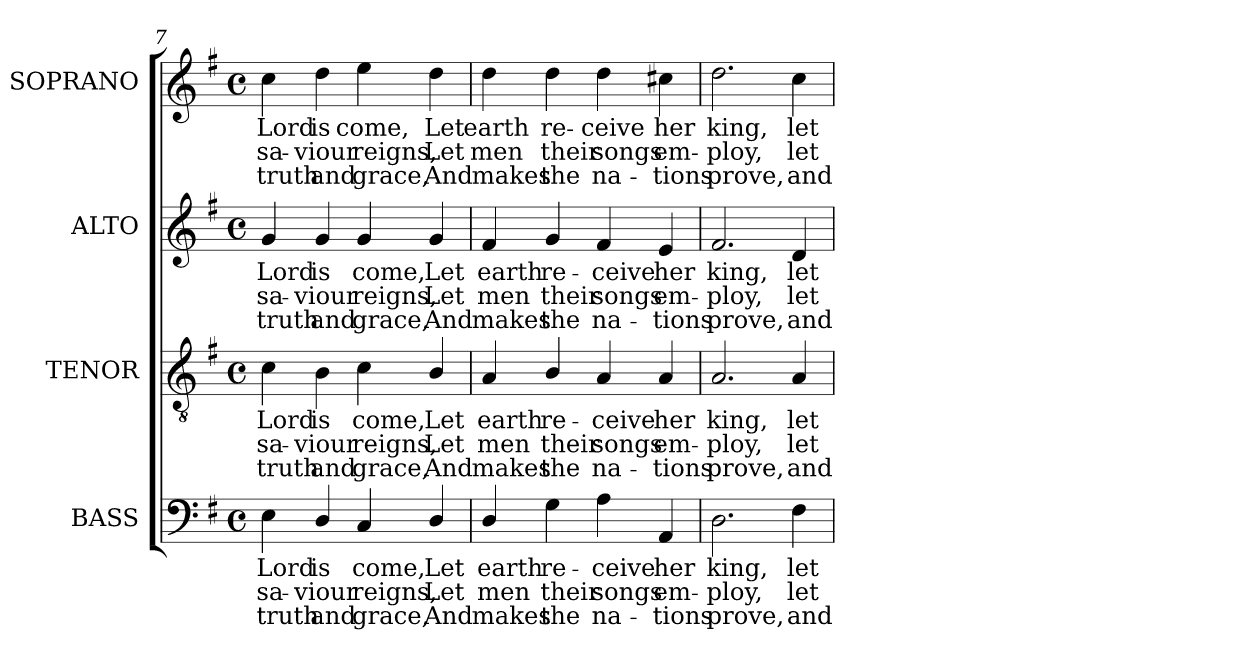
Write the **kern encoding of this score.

**kern	**text	**text	**text	**kern	**text	**text	**text	**kern	**text	**text	**text	**kern	**text	**text	**text
*part4	*part4	*part4	*part4	*part3	*part3	*part3	*part3	*part2	*part2	*part2	*part2	*part1	*part1	*part1	*part1
*staff4	*staff4	*staff4	*staff4	*staff3	*staff3	*staff3	*staff3	*staff2	*staff2	*staff2	*staff2	*staff1	*staff1	*staff1	*staff1
*I"BASS	*	*	*	*I"TENOR	*	*	*	*I"ALTO	*	*	*	*I"SOPRANO	*	*	*
*I'B.	*	*	*	*I'T.	*	*	*	*I'A.	*	*	*	*I'S.	*	*	*
*clefF4	*	*	*	*clefGv2	*	*	*	*clefG2	*	*	*	*clefG2	*	*	*
*	*	*	*	*ITrd7c12	*	*	*	*	*	*	*	*	*	*	*
*k[f#]	*	*	*	*k[f#]	*	*	*	*k[f#]	*	*	*	*k[f#]	*	*	*
*G:	*	*	*	*G:	*	*	*	*G:	*	*	*	*G:	*	*	*
*M4/4	*	*	*	*M4/4	*	*	*	*M4/4	*	*	*	*M4/4	*	*	*
*met(c)	*	*	*	*met(c)	*	*	*	*met(c)	*	*	*	*met(c)	*	*	*
=7	=7	=7	=7	=7	=7	=7	=7	=7	=7	=7	=7	=7	=7	=7	=7
!	!LO:LY:b:color=#000000	!LO:LY:b:color=#000000	!LO:LY:b:color=#000000	!	!	!	!	!	!	!	!	!	!	!	!
!	!	!	!	!	!LO:LY:b:color=#000000	!LO:LY:b:color=#000000	!LO:LY:b:color=#000000	!	!	!	!	!	!	!	!
!	!	!	!	!	!	!	!	!	!LO:LY:b:color=#000000	!LO:LY:b:color=#000000	!LO:LY:b:color=#000000	!	!	!	!
!	!	!	!	!	!	!	!	!	!	!	!	!	!LO:LY:b:color=#000000	!LO:LY:b:color=#000000	!LO:LY:b:color=#000000
4Ei\	Lord	sa-	truth	4Ci\	Lord	sa-	truth	4gi/	Lord	sa-	truth	4cci\	Lord	sa-	truth
!	!LO:LY:b:color=#000000	!LO:LY:b:color=#000000	!LO:LY:b:color=#000000	!	!	!	!	!	!	!	!	!	!	!	!
!	!	!	!	!	!LO:LY:b:color=#000000	!LO:LY:b:color=#000000	!LO:LY:b:color=#000000	!	!	!	!	!	!	!	!
!	!	!	!	!	!	!	!	!	!LO:LY:b:color=#000000	!LO:LY:b:color=#000000	!LO:LY:b:color=#000000	!	!	!	!
!	!	!	!	!	!	!	!	!	!	!	!	!	!LO:LY:b:color=#000000	!LO:LY:b:color=#000000	!LO:LY:b:color=#000000
4Di/	is	-viour	and	4BBi\	is	-viour	and	4gi/	is	-viour	and	4ddi\	is	-viour	and
!	!LO:LY:b:color=#000000	!LO:LY:b:color=#000000	!LO:LY:b:color=#000000	!	!	!	!	!	!	!	!	!	!	!	!
!	!	!	!	!	!LO:LY:b:color=#000000	!LO:LY:b:color=#000000	!LO:LY:b:color=#000000	!	!	!	!	!	!	!	!
!	!	!	!	!	!	!	!	!	!LO:LY:b:color=#000000	!LO:LY:b:color=#000000	!LO:LY:b:color=#000000	!	!	!	!
!	!	!	!	!	!	!	!	!	!	!	!	!	!LO:LY:b:color=#000000	!LO:LY:b:color=#000000	!LO:LY:b:color=#000000
4Ci/	come,	reigns,	grace,	4Ci\	come,	reigns,	grace,	4gi/	come,	reigns,	grace,	4eei\	come,	reigns,	grace,
!	!LO:LY:b:color=#000000	!LO:LY:b:color=#000000	!LO:LY:b:color=#000000	!	!	!	!	!	!	!	!	!	!	!	!
!	!	!	!	!	!LO:LY:b:color=#000000	!LO:LY:b:color=#000000	!LO:LY:b:color=#000000	!	!	!	!	!	!	!	!
!	!	!	!	!	!	!	!	!	!LO:LY:b:color=#000000	!LO:LY:b:color=#000000	!LO:LY:b:color=#000000	!	!	!	!
!	!	!	!	!	!	!	!	!	!	!	!	!	!LO:LY:b:color=#000000	!LO:LY:b:color=#000000	!LO:LY:b:color=#000000
4Di/	Let	Let	And	4BBi/	Let	Let	And	4gi/	Let	Let	And	4ddi\	Let	Let	And
=8	=8	=8	=8	=8	=8	=8	=8	=8	=8	=8	=8	=8	=8	=8	=8
!	!LO:LY:b:color=#000000	!LO:LY:b:color=#000000	!LO:LY:b:color=#000000	!	!	!	!	!	!	!	!	!	!	!	!
!	!	!	!	!	!LO:LY:b:color=#000000	!LO:LY:b:color=#000000	!LO:LY:b:color=#000000	!	!	!	!	!	!	!	!
!	!	!	!	!	!	!	!	!	!LO:LY:b:color=#000000	!LO:LY:b:color=#000000	!LO:LY:b:color=#000000	!	!	!	!
!	!	!	!	!	!	!	!	!	!	!	!	!	!LO:LY:b:color=#000000	!LO:LY:b:color=#000000	!LO:LY:b:color=#000000
4Di/	earth	men	makes	4AAi/	earth	men	makes	4f#i/	earth	men	makes	4ddi\	earth	men	makes
!	!LO:LY:b:color=#000000	!LO:LY:b:color=#000000	!LO:LY:b:color=#000000	!	!	!	!	!	!	!	!	!	!	!	!
!	!	!	!	!	!LO:LY:b:color=#000000	!LO:LY:b:color=#000000	!LO:LY:b:color=#000000	!	!	!	!	!	!	!	!
!	!	!	!	!	!	!	!	!	!LO:LY:b:color=#000000	!LO:LY:b:color=#000000	!LO:LY:b:color=#000000	!	!	!	!
!	!	!	!	!	!	!	!	!	!	!	!	!	!LO:LY:b:color=#000000	!LO:LY:b:color=#000000	!LO:LY:b:color=#000000
4Gi\	re-	their	the	4BBi/	re-	their	the	4gi/	re-	their	the	4ddi\	re-	their	the
!	!LO:LY:b:color=#000000	!LO:LY:b:color=#000000	!LO:LY:b:color=#000000	!	!	!	!	!	!	!	!	!	!	!	!
!	!	!	!	!	!LO:LY:b:color=#000000	!LO:LY:b:color=#000000	!LO:LY:b:color=#000000	!	!	!	!	!	!	!	!
!	!	!	!	!	!	!	!	!	!LO:LY:b:color=#000000	!LO:LY:b:color=#000000	!LO:LY:b:color=#000000	!	!	!	!
!	!	!	!	!	!	!	!	!	!	!	!	!	!LO:LY:b:color=#000000	!LO:LY:b:color=#000000	!LO:LY:b:color=#000000
4Ai\	-ceive	songs	na-	4AAi/	-ceive	songs	na-	4f#i/	-ceive	songs	na-	4ddi\	-ceive	songs	na-
!	!LO:LY:b:color=#000000	!LO:LY:b:color=#000000	!LO:LY:b:color=#000000	!	!	!	!	!	!	!	!	!	!	!	!
!	!	!	!	!	!LO:LY:b:color=#000000	!LO:LY:b:color=#000000	!LO:LY:b:color=#000000	!	!	!	!	!	!	!	!
!	!	!	!	!	!	!	!	!	!LO:LY:b:color=#000000	!LO:LY:b:color=#000000	!LO:LY:b:color=#000000	!	!	!	!
!	!	!	!	!	!	!	!	!	!	!	!	!	!LO:LY:b:color=#000000	!LO:LY:b:color=#000000	!LO:LY:b:color=#000000
4AAi/	her	em-	-tions	4AAi/	her	em-	-tions	4ei/	her	em-	-tions	4cc#Xi\	her	em-	-tions
=9	=9	=9	=9	=9	=9	=9	=9	=9	=9	=9	=9	=9	=9	=9	=9
!	!LO:LY:b:color=#000000	!LO:LY:b:color=#000000	!LO:LY:b:color=#000000	!	!	!	!	!	!	!	!	!	!	!	!
!	!	!	!	!	!LO:LY:b:color=#000000	!LO:LY:b:color=#000000	!LO:LY:b:color=#000000	!	!	!	!	!	!	!	!
!	!	!	!	!	!	!	!	!	!LO:LY:b:color=#000000	!LO:LY:b:color=#000000	!LO:LY:b:color=#000000	!	!	!	!
!	!	!	!	!	!	!	!	!	!	!	!	!	!LO:LY:b:color=#000000	!LO:LY:b:color=#000000	!LO:LY:b:color=#000000
2.Di\	king,	-ploy,	prove,	2.AAi/	king,	-ploy,	prove,	2.f#i/	king,	-ploy,	prove,	2.ddi\	king,	-ploy,	prove,
!	!LO:LY:b:color=#000000	!LO:LY:b:color=#000000	!LO:LY:b:color=#000000	!	!	!	!	!	!	!	!	!	!	!	!
!	!	!	!	!	!LO:LY:b:color=#000000	!LO:LY:b:color=#000000	!LO:LY:b:color=#000000	!	!	!	!	!	!	!	!
!	!	!	!	!	!	!	!	!	!LO:LY:b:color=#000000	!LO:LY:b:color=#000000	!LO:LY:b:color=#000000	!	!	!	!
!	!	!	!	!	!	!	!	!	!	!	!	!	!LO:LY:b:color=#000000	!LO:LY:b:color=#000000	!LO:LY:b:color=#000000
4F#i\	let	let	and	4AAi/	let	let	and	4di/	let	let	and	4cci\	let	let	and
=	=	=	=	=	=	=	=	=	=	=	=	=	=	=	=
*-	*-	*-	*-	*-	*-	*-	*-	*-	*-	*-	*-	*-	*-	*-	*-
